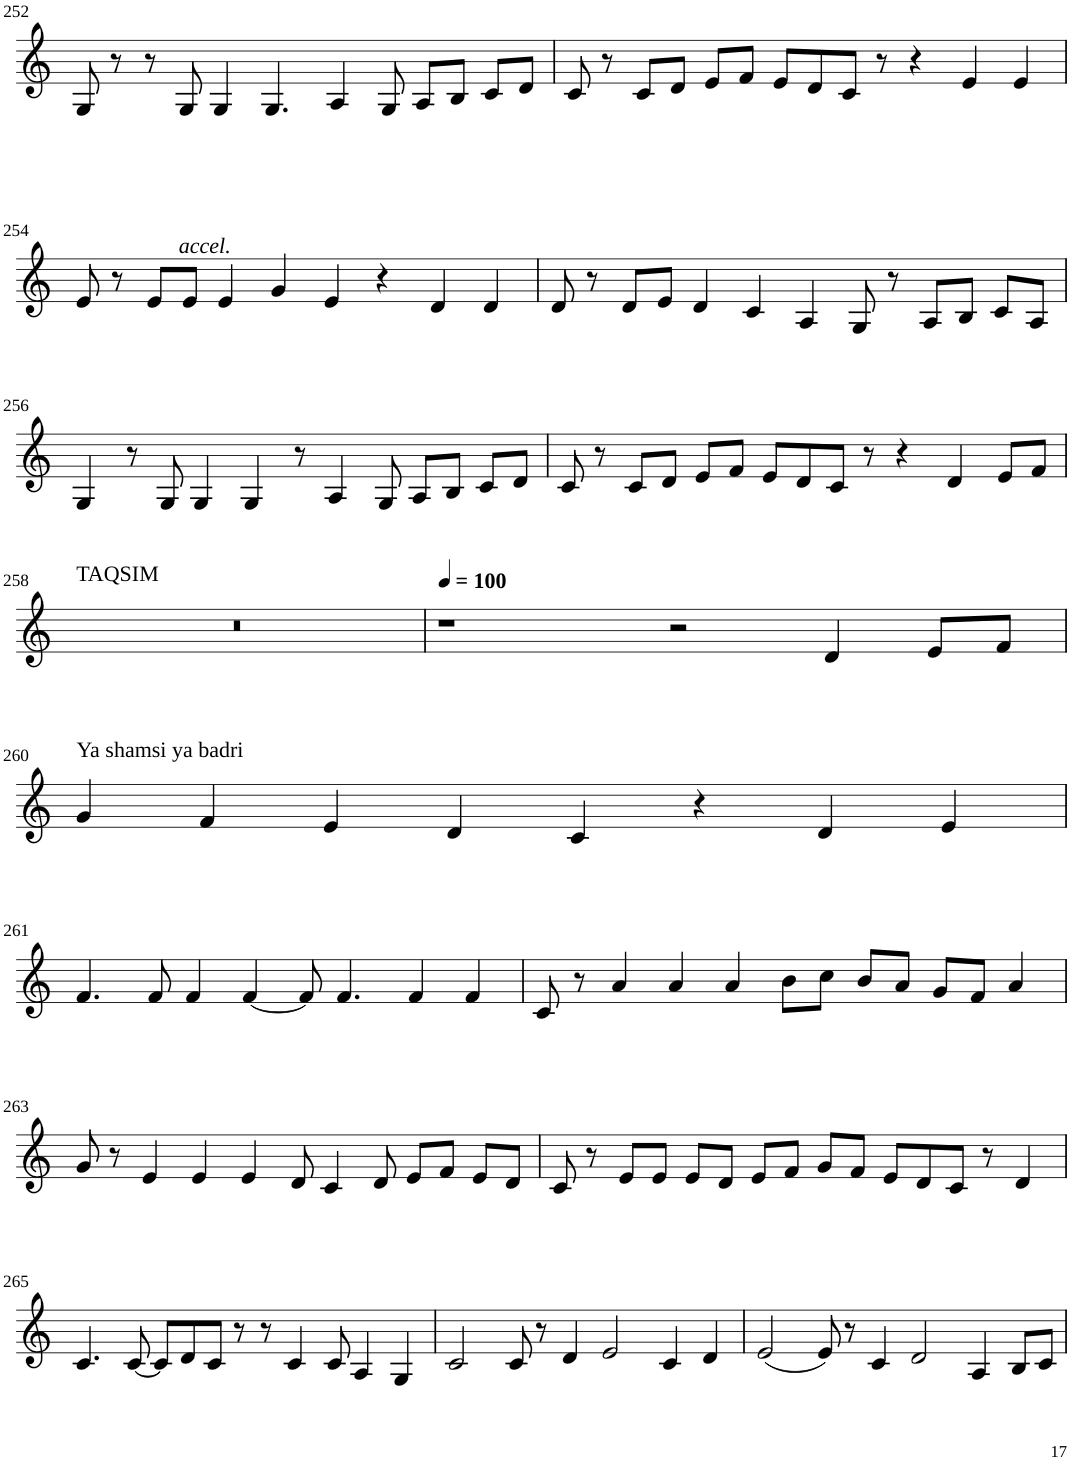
**kern
*part1
*staff1
*I"Violin
!!LO:PB:g=z
*clefG2
*k[]
*M8/4
=252
8G/
8r
8r
!LO:TX:b:i:t=accel.
8G/
4G/
4.G/
4A/
8G/
8A/L
8B/J
8c/L
8d/J
=253
8c/
8r
8c/L
8d/J
8e/L
8f/J
8e/L
8d/
8c/J
8r
4r
4e/
4e/
!!LO:LB:g=z
=254
8e/
8r
8e/L
8e/J
4e/
4g/
4e/
4r
4d/
4d/
=255
8d/
8r
8d/L
8e/J
4d/
4c/
4A/
8G/
8r
8A/L
8B/J
8c/L
8A/J
!!LO:LB:g=z
=256
4G/
8r
8G/
4G/
4G/
8r
4A/
8G/
8A/L
8B/J
8c/L
8d/J
=257
8c/
8r
8c/L
8d/J
8e/L
8f/J
8e/L
8d/
8c/J
8r
4r
4d/
8e/L
8f/J
!!LO:LB:g=z
=258
!LO:TX:a:t=TAQSIM
0r
=259
*MM100
1r
2r
4d/
8e/L
8f/J
!!LO:LB:g=z
=260
!LO:TX:a:t=Ya shamsi ya badri
4g/
4f/
4e/
4d/
4c/
4r
4d/
4e/
!!LO:LB:g=z
=261
4.f/
8f/
4f/
[4f/
8f/]
4.f/
4f/
4f/
=262
8c/
8r
4a/
4a/
4a/
8b\L
8cc\J
8b/L
8a/J
8g/L
8f/J
4a/
!!LO:LB:g=z
=263
8g/
8r
4e/
4e/
4e/
8d/
4c/
8d/
8e/L
8f/J
8e/L
8d/J
=264
8c/
8r
8e/L
8e/J
8e/L
8d/J
8e/L
8f/J
8g/L
8f/J
8e/L
8d/
8c/J
8r
4d/
!!LO:LB:g=z
=265
4.c/
[8c/
8c/L]
8d/
8c/J
8r
8r
4c/
8c/
4A/
4G/
=266
2c/
8c/
8r
4d/
2e/
4c/
4d/
=267
(2e/
8e/)
8r
4c/
2d/
4A/
8B/L
8c/J
=
*-
